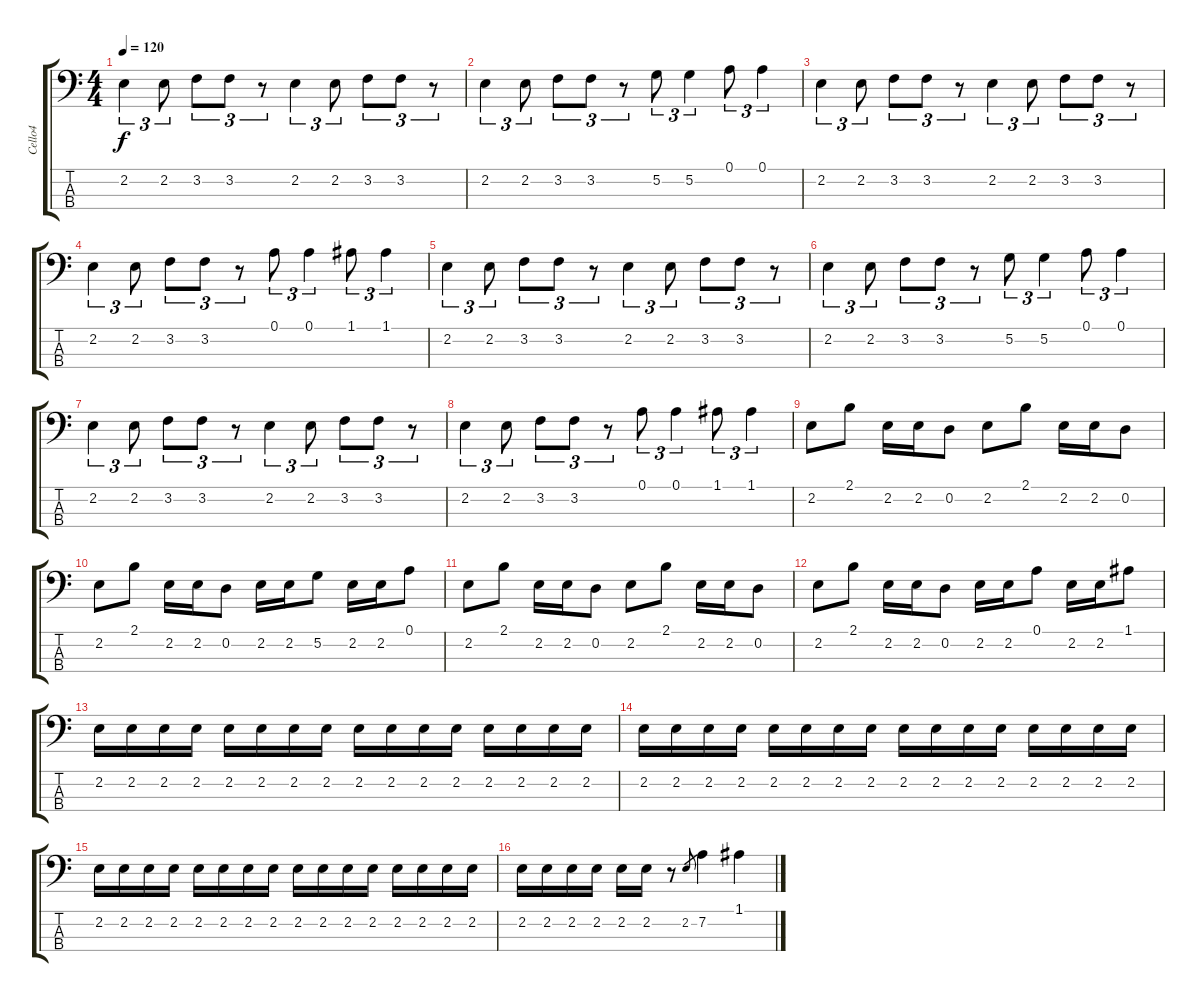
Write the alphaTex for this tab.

\track ("Cello4" "Cello4") {instrument overdrivenguitar}
\staff {score tabs}
\tuning (A2 D2 G1 C1) {hide}
\ts (4 4)
\tempo 120
\clef f4
\ks c
2.2.4{tu (3 2) dy f instrument overdrivenguitar} 2.2.8{tu (3 2)} 3.2.8{tu (3 2)} 3.2.8{tu (3 2)} r.8{tu (3 2)} 2.2.4{tu (3 2)} 2.2.8{tu (3 2)} 3.2.8{tu (3 2)} 3.2.8{tu (3 2)} r.8{tu (3 2)} |
2.2.4{tu (3 2)} 2.2.8{tu (3 2)} 3.2.8{tu (3 2)} 3.2.8{tu (3 2)} r.8{tu (3 2)} 5.2.8{tu (3 2)} 5.2.4{tu (3 2)} 0.1.8{tu (3 2)} 0.1.4{tu (3 2)} |
2.2.4{tu (3 2)} 2.2.8{tu (3 2)} 3.2.8{tu (3 2)} 3.2.8{tu (3 2)} r.8{tu (3 2)} 2.2.4{tu (3 2)} 2.2.8{tu (3 2)} 3.2.8{tu (3 2)} 3.2.8{tu (3 2)} r.8{tu (3 2)} |
2.2.4{tu (3 2)} 2.2.8{tu (3 2)} 3.2.8{tu (3 2)} 3.2.8{tu (3 2)} r.8{tu (3 2)} 0.1.8{tu (3 2)} 0.1.4{tu (3 2)} 1.1.8{tu (3 2)} 1.1.4{tu (3 2)} |
2.2.4{tu (3 2)} 2.2.8{tu (3 2)} 3.2.8{tu (3 2)} 3.2.8{tu (3 2)} r.8{tu (3 2)} 2.2.4{tu (3 2)} 2.2.8{tu (3 2)} 3.2.8{tu (3 2)} 3.2.8{tu (3 2)} r.8{tu (3 2)} |
2.2.4{tu (3 2)} 2.2.8{tu (3 2)} 3.2.8{tu (3 2)} 3.2.8{tu (3 2)} r.8{tu (3 2)} 5.2.8{tu (3 2)} 5.2.4{tu (3 2)} 0.1.8{tu (3 2)} 0.1.4{tu (3 2)} |
2.2.4{tu (3 2)} 2.2.8{tu (3 2)} 3.2.8{tu (3 2)} 3.2.8{tu (3 2)} r.8{tu (3 2)} 2.2.4{tu (3 2)} 2.2.8{tu (3 2)} 3.2.8{tu (3 2)} 3.2.8{tu (3 2)} r.8{tu (3 2)} |
2.2.4{tu (3 2)} 2.2.8{tu (3 2)} 3.2.8{tu (3 2)} 3.2.8{tu (3 2)} r.8{tu (3 2)} 0.1.8{tu (3 2)} 0.1.4{tu (3 2)} 1.1.8{tu (3 2)} 1.1.4{tu (3 2)} |
2.2.8 2.1.8 2.2.16 2.2.16 0.2.8 2.2.8 2.1.8 2.2.16 2.2.16 0.2.8 |
2.2.8 2.1.8 2.2.16 2.2.16 0.2.8 2.2.16 2.2.16 5.2.8 2.2.16 2.2.16 0.1.8 |
2.2.8 2.1.8 2.2.16 2.2.16 0.2.8 2.2.8 2.1.8 2.2.16 2.2.16 0.2.8 |
2.2.8 2.1.8 2.2.16 2.2.16 0.2.8 2.2.16 2.2.16 0.1.8 2.2.16 2.2.16 1.1.8 |
2.2.16 2.2.16 2.2.16 2.2.16 2.2.16 2.2.16 2.2.16 2.2.16 2.2.16 2.2.16 2.2.16 2.2.16 2.2.16 2.2.16 2.2.16 2.2.16 |
2.2.16 2.2.16 2.2.16 2.2.16 2.2.16 2.2.16 2.2.16 2.2.16 2.2.16 2.2.16 2.2.16 2.2.16 2.2.16 2.2.16 2.2.16 2.2.16 |
2.2.16 2.2.16 2.2.16 2.2.16 2.2.16 2.2.16 2.2.16 2.2.16 2.2.16 2.2.16 2.2.16 2.2.16 2.2.16 2.2.16 2.2.16 2.2.16 |
2.2.16 2.2.16 2.2.16 2.2.16 2.2.16 2.2.16 r.8 2.2.8{gr} 7.2.4 1.1.4
